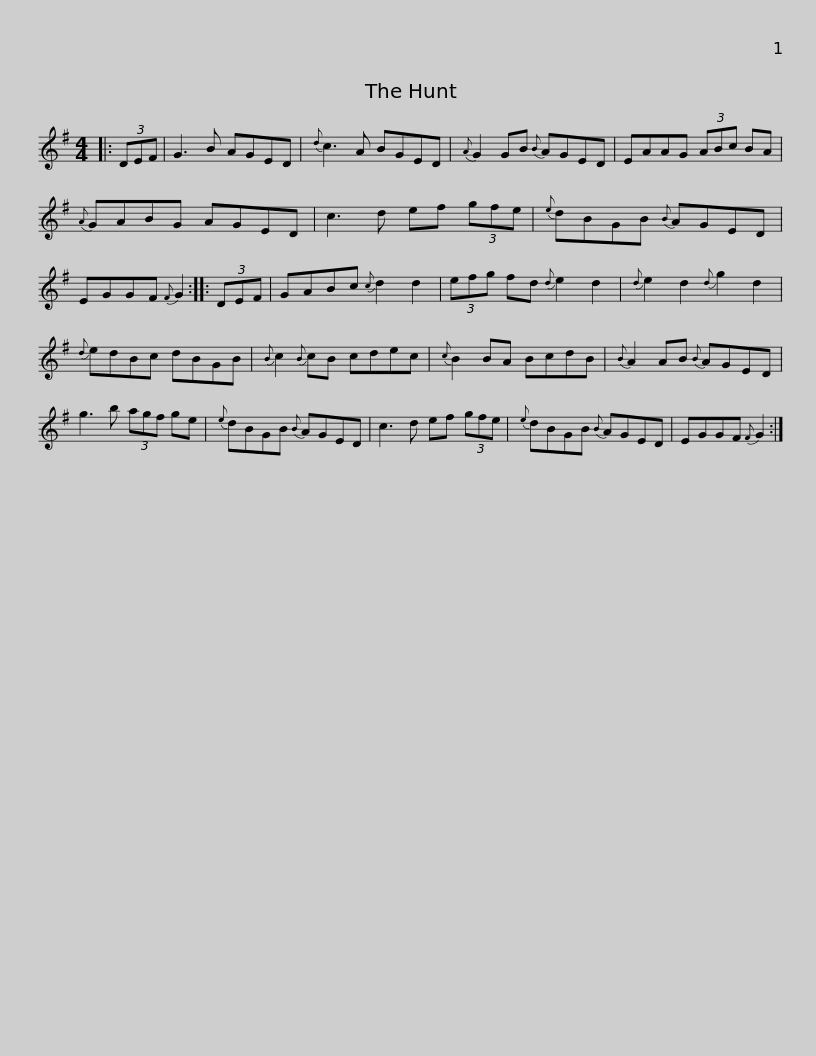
X:1
L:1/8
M:4/4
I:linebreak $
K:G
V:1 treble
V:1
|: (3DEF | G3 B AGED |{d} c3 A BGED |{A} G2 GB{B} AGED | EAAG (3ABc BA |$ %5
{A} GABG AGED | c3 d ef (3gfe |{e} dBGB{B} AGED | EGGF{F} G2 :: (3DEF | %10
 GABc{c} d2 d2 |$ (3efg fd{d} e2 d2 |{d} e2 d2{d} g2 d2 |{d} edBc dBGB |{B} c2{B} cB cdec | %15
{c} B2 BA BcdB |${B} A2 AB{B} AGED | g3 b (3agf ge |{e} dBGB{B} AGED | c3 d ef (3gfe | %20
{e} dBGB{B} AGED |$ EGGF{F} G2 :| %22
